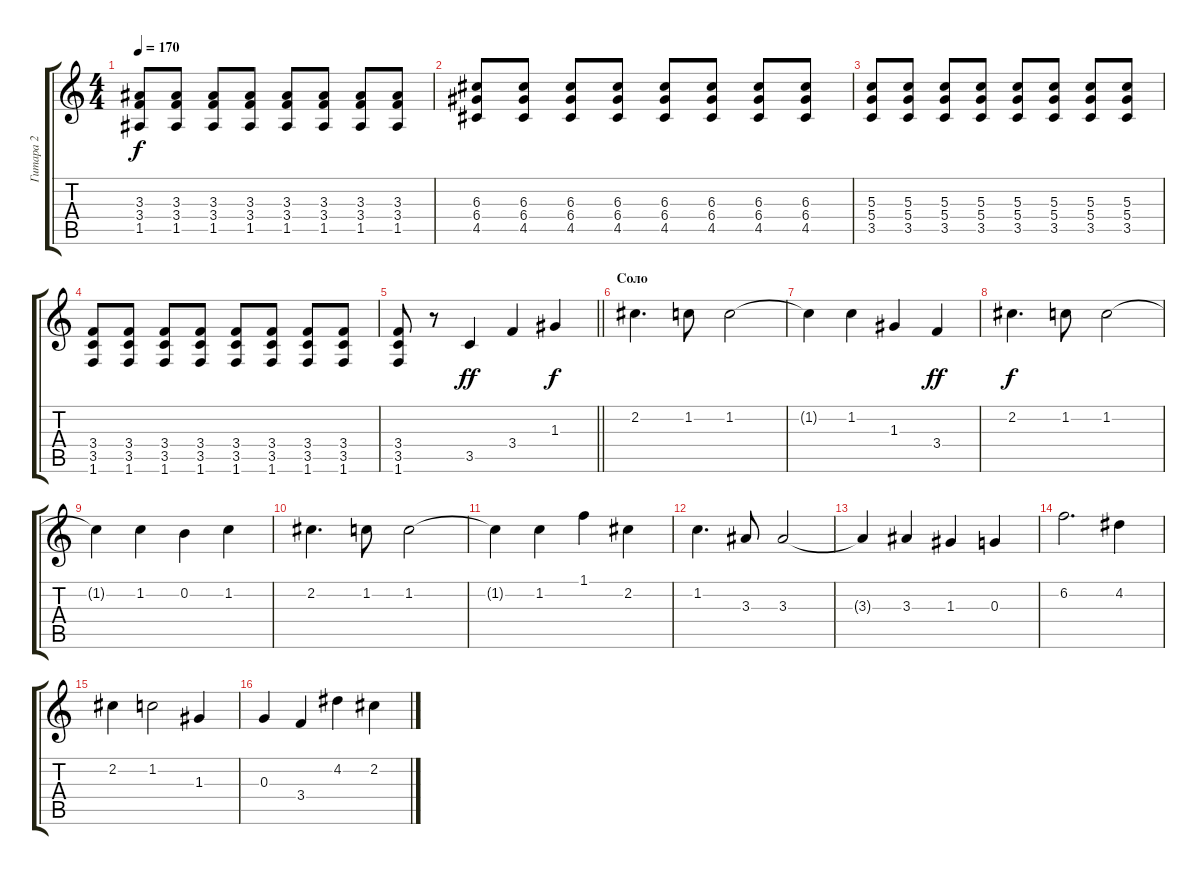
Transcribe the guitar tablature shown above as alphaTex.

\track ("Гитара 2" "Гитара 2") {instrument overdrivenguitar}
\staff {score tabs}
\tuning (E4 B3 G3 D3 A2 E2) {hide}
\ts (4 4)
\tempo 170
\clef g2
\ks c
(3.3 3.4 1.5).8{dy f} (3.3 3.4 1.5).8 (3.3 3.4 1.5).8 (3.3 3.4 1.5).8 (3.3 3.4 1.5).8 (3.3 3.4 1.5).8 (3.3 3.4 1.5).8 (3.3 3.4 1.5).8 |
(6.3 6.4 4.5).8 (6.3 6.4 4.5).8 (6.3 6.4 4.5).8 (6.3 6.4 4.5).8 (6.3 6.4 4.5).8 (6.3 6.4 4.5).8 (6.3 6.4 4.5).8 (6.3 6.4 4.5).8 |
(5.3 5.4 3.5).8 (5.3 5.4 3.5).8 (5.3 5.4 3.5).8 (5.3 5.4 3.5).8 (5.3 5.4 3.5).8 (5.3 5.4 3.5).8 (5.3 5.4 3.5).8 (5.3 5.4 3.5).8 |
(3.4 3.5 1.6).8 (3.4 3.5 1.6).8 (3.4 3.5 1.6).8 (3.4 3.5 1.6).8 (3.4 3.5 1.6).8 (3.4 3.5 1.6).8 (3.4 3.5 1.6).8 (3.4 3.5 1.6).8 |
\barLineRight lightlight
(3.4 3.5 1.6).8 r.8 3.5.4{dy ff} 3.4.4 1.3.4{dy f} |
\section ("" "Соло")
2.2.4{d} 1.2.8 1.2.2 |
1.2{t}.4 1.2.4 1.3.4 3.4.4{dy ff} |
2.2.4{d dy f} 1.2.8 1.2.2 |
1.2{t}.4 1.2.4 0.2.4 1.2.4 |
2.2.4{d} 1.2.8 1.2.2 |
1.2{t}.4 1.2.4 1.1.4 2.2.4 |
1.2.4{d} 3.3.8 3.3.2 |
3.3{t}.4 3.3.4 1.3.4 0.3.4 |
6.2.2{d} 4.2.4 |
2.2.4 1.2.2 1.3.4 |
0.3.4 3.4.4 4.2.4 2.2.4
